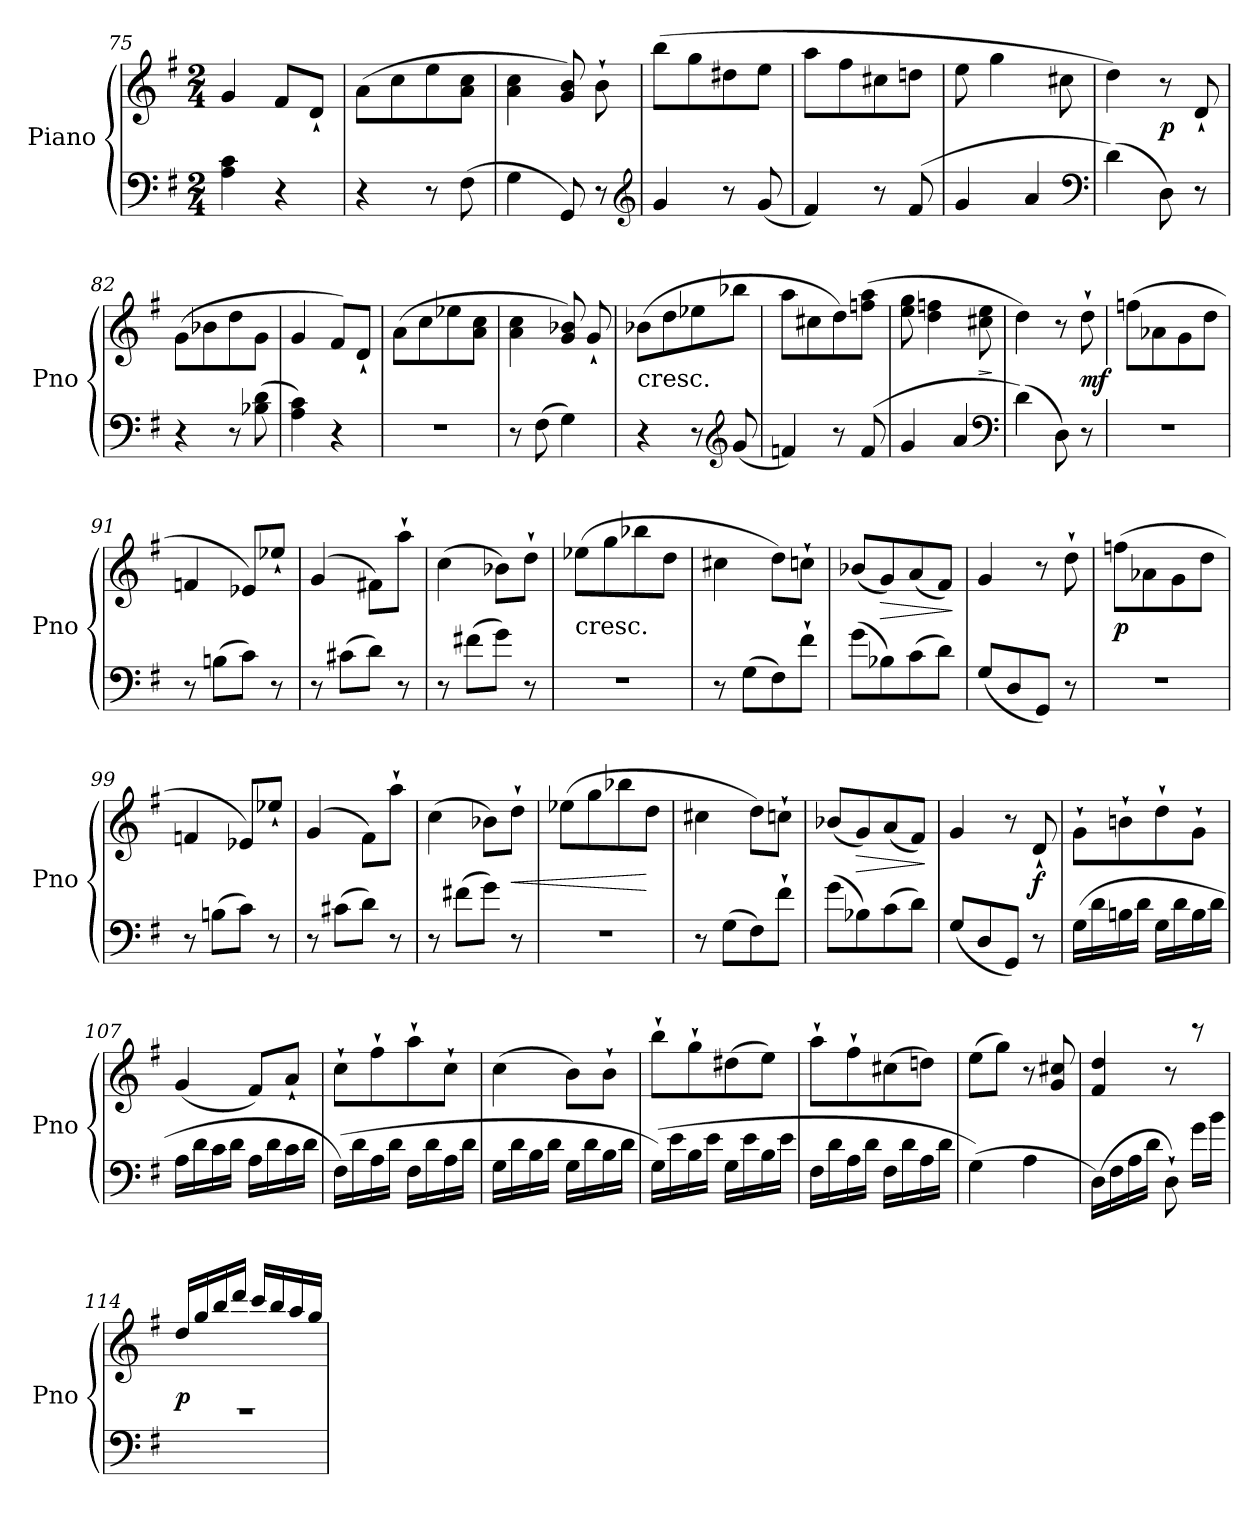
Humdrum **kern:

**kern	**kern	**dynam
*part1	*part1	*part1
*staff2	*staff1	*staff1/2
*I"Piano	*	*
*I'Pno	*	*
*clefF4	*clefG2	*
*k[f#]	*k[f#]	*
*G:	*G:	*
*M2/4	*M2/4	*
=75	=75	=75
4A 4c	4g	.
4r	8f#L	.
.	8d`J	.
=76	=76	=76
4r	(8aL	.
.	8cc	.
8r	8ee	.
(8F#	8a 8ccJ	.
=77	=77	=77
4G	4a 4cc	.
8GG)	8g 8b)	.
8r	8b`	.
*clefG2	*	*
!!LO:LB:g=z
=78	=78	=78
4g	(8bbL	.
.	8gg	.
8r	8dd#X	.
(8g	8eeJ	.
=79	=79	=79
4f#)	8aaL	.
.	8ff#	.
8r	8cc#X	.
(8f#	8ddnJ	.
=80	=80	=80
4g	8ee	.
.	4gg	.
4a	.	.
.	8cc#X	.
*clefF4	*	*
=81	=81	=81
(4d)	4dd)	.
8D)	8r	p
8r	8d`	.
=82	=82	=82
4r	(8g\L	.
.	8b-X\	.
8r	8dd\	.
(8B-X 8d	8g\J	.
=83	=83	=83
4A 4c)	4g	.
4r	8f#L)	.
.	8d`J	.
=84	=84	=84
2r	(8aL	.
.	8cc	.
.	8ee-X	.
.	8a 8ccJ	.
=85	=85	=85
8r	4a 4cc	.
(8F#	.	.
4G)	8g 8b-X)	.
.	8g`	.
=86	=86	=86
!	!LO:TX:c:t=cresc.	!
4r	(8b-XL	.
.	8dd	.
8r	8ee-X	.
*clefG2	*	*
(8g	8bb-XJ	.
=87	=87	=87
4fn)	8aaL	.
.	8cc#X	.
8r	8dd)	.
(8f	(8ffn 8aaJ	.
!!LO:LB:g=z
=88	=88	=88
4g	8ee 8gg	.
.	4dd 4ffn	.
4a	.	.
.	8cc#X 8ee	>
*clefF4	*	*
.	.	]
=89	=89	=89
(4d)	4dd)	.
8D)	8r	.
8r	8dd`	mf
=90	=90	=90
2r	(8ffnL	.
.	8a-X	.
.	8g	.
.	8ddJ	.
=91	=91	=91
8r	4fn	.
(8BnL	.	.
8cJ)	8e-XL)	.
8r	8ee-X`J	.
=92	=92	=92
8r	(4g	.
(8c#XL	.	.
8dJ)	8f#XL)	.
8r	8aa`J	.
=93	=93	=93
8r	(4cc	.
(8f#XL	.	.
8gJ)	8b-XL)	.
8r	8dd`J	.
=94	=94	=94
!	!LO:TX:c:t=cresc.	!
2r	(8ee-XL	.
.	8gg	.
.	8bb-X	.
.	8ddJ	.
=95	=95	=95
8r	4cc#X	.
(8GL	.	.
8F#)	8ddL)	.
8f#`J	8ccn`J	.
=96	=96	=96
(8gL	(8b-XL	.
8B-X)	8g)	>
(8c	(8a	.
8dJ)	8f#J)	.
.	.	]
=97	=97	=97
(8GL	4g	.
8D	.	.
8GGJ)	8r	.
8r	8dd`	.
!!LO:LB:g=z
=98	=98	=98
2r	(8ffnL	p
.	8a-X	.
.	8g	.
.	8ddJ	.
=99	=99	=99
8r	4fn	.
(8BnL	.	.
8cJ)	8e-XL)	.
8r	8ee-X`J	.
=100	=100	=100
8r	(4g	.
(8c#XL	.	.
8dJ)	8f#L)	.
8r	8aa`J	.
=101	=101	=101
8r	(4cc	.
(8f#XL	.	.
8gJ)	8b-XL)	.
8r	8dd`J	<
=102	=102	=102
2r	(8ee-XL	.
.	8gg	.
.	8bb-X	.
.	8ddJ	[
=103	=103	=103
8r	4cc#X	.
(8GL	.	.
8F#)	8ddL)	.
8f#`J	8ccn`J	.
=104	=104	=104
(8gL	(8b-XL	.
8B-X)	8g)	>
(8c	(8a	.
8dJ)	8f#J)	.
.	.	]
=105	=105	=105
(8GL	4g	.
8D	.	.
8GGJ)	8r	.
8r	8d`>	f
=106	=106	=106
(16GLL	8g`L	.
16d	.	.
16Bn	8bn`	.
16dJJ	.	.
16GLL	8dd`	.
16d	.	.
16B	8g`J	.
16dJJ	.	.
!!LO:LB:g=z
=107	=107	=107
16ALL	(>4g	.
16d	.	.
16c	.	.
16dJJ	.	.
16ALL	8f#L)	.
16d	.	.
16c	8a`J	.
16dJJ	.	.
=108	=108	=108
(16F#LL)	8cc`L	.
16d	.	.
16A	8ff#`	.
16dJJ	.	.
16F#LL	8aa`	.
16d	.	.
16A	8cc`J	.
16dJJ	.	.
=109	=109	=109
16GLL	(4cc	.
16d	.	.
16B	.	.
16dJJ	.	.
16GLL	8bL)	.
16d	.	.
16B	8b`J	.
16dJJ	.	.
=110	=110	=110
(16GLL)	8bb`L	.
16e	.	.
16B	8gg`	.
16eJJ	.	.
16GLL	(8dd#X	.
16e	.	.
16B	8eeJ)	.
16eJJ	.	.
=111	=111	=111
16F#LL	8aa`L	.
16d	.	.
16A	8ff#`	.
16dJJ	.	.
16F#LL	(8cc#X	.
16d	.	.
16A	8ddnJ)	.
16dJJ	.	.
=112	=112	=112
(4G)	(8eeL	.
.	8ggJ)	.
4A	8r	.
.	8g 8cc#X	.
!!LO:LB:g=z
=113	=113	=113
(16DLL)	4f# 4dd	.
16F#	.	.
16A	.	.
16dJJ	.	.
8D`)	8r	.
16g\LL	8rccc	.
16b\JJ	.	.
=114	=114	=114
2re	16dd/LL	p
.	16gg/	.
.	16bb/	.
.	16ddd/JJ	.
.	16ccc/LL	.
.	16bb/	.
.	16aa/	.
.	16gg/JJ	.
=	=	=
*-	*-	*-
